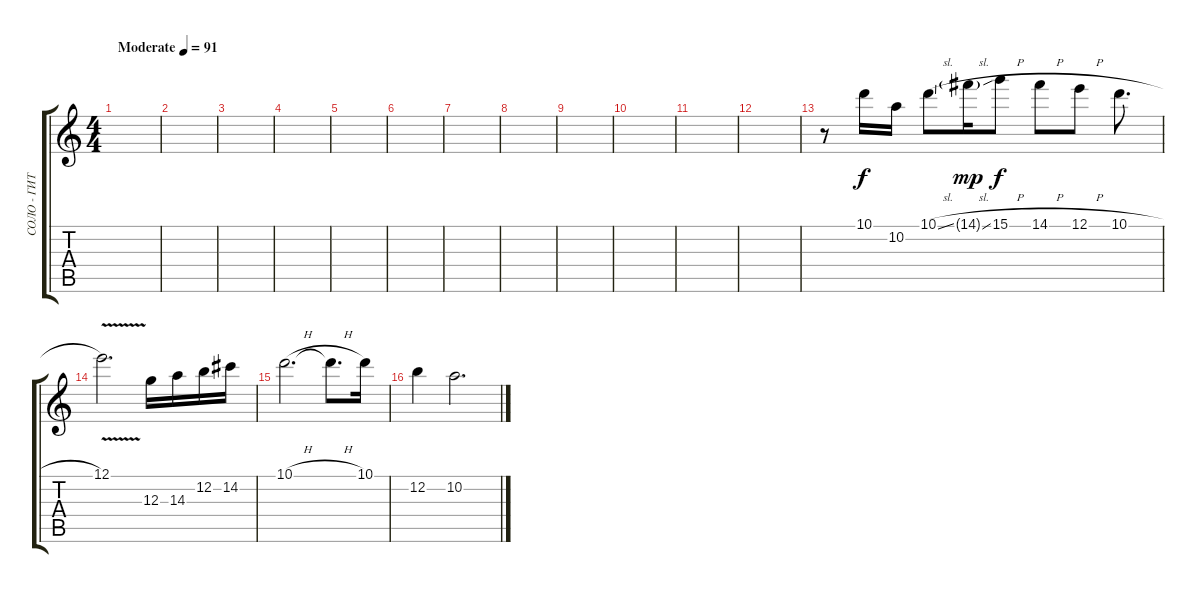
\track ("СОЛО - ГИТАРА" "СОЛО - ГИТ") {instrument distortionguitar}
\staff {score tabs}
\tuning (E4 B3 G3 D3 A2 E2) {hide}
\ts (4 4)
\tempo (91 "Moderate")
\clef g2
\ks c
|
|
|
|
|
|
|
|
|
|
|
|
r.8 10.1.16 10.2.16 10.1{sl}.8 14.1{sl g}.16{dy mp} 15.1{h}.8{dy f} 14.1{h}.8 12.1{h}.8 10.1{h}.8{d} |
12.1{v}.2{d} 12.3.16 14.3.16 12.2.16 14.2.16 |
10.1{h}.2{d} 10.1{h t}.8{d} 10.1.16 |
12.2.4 10.2.2{d}
